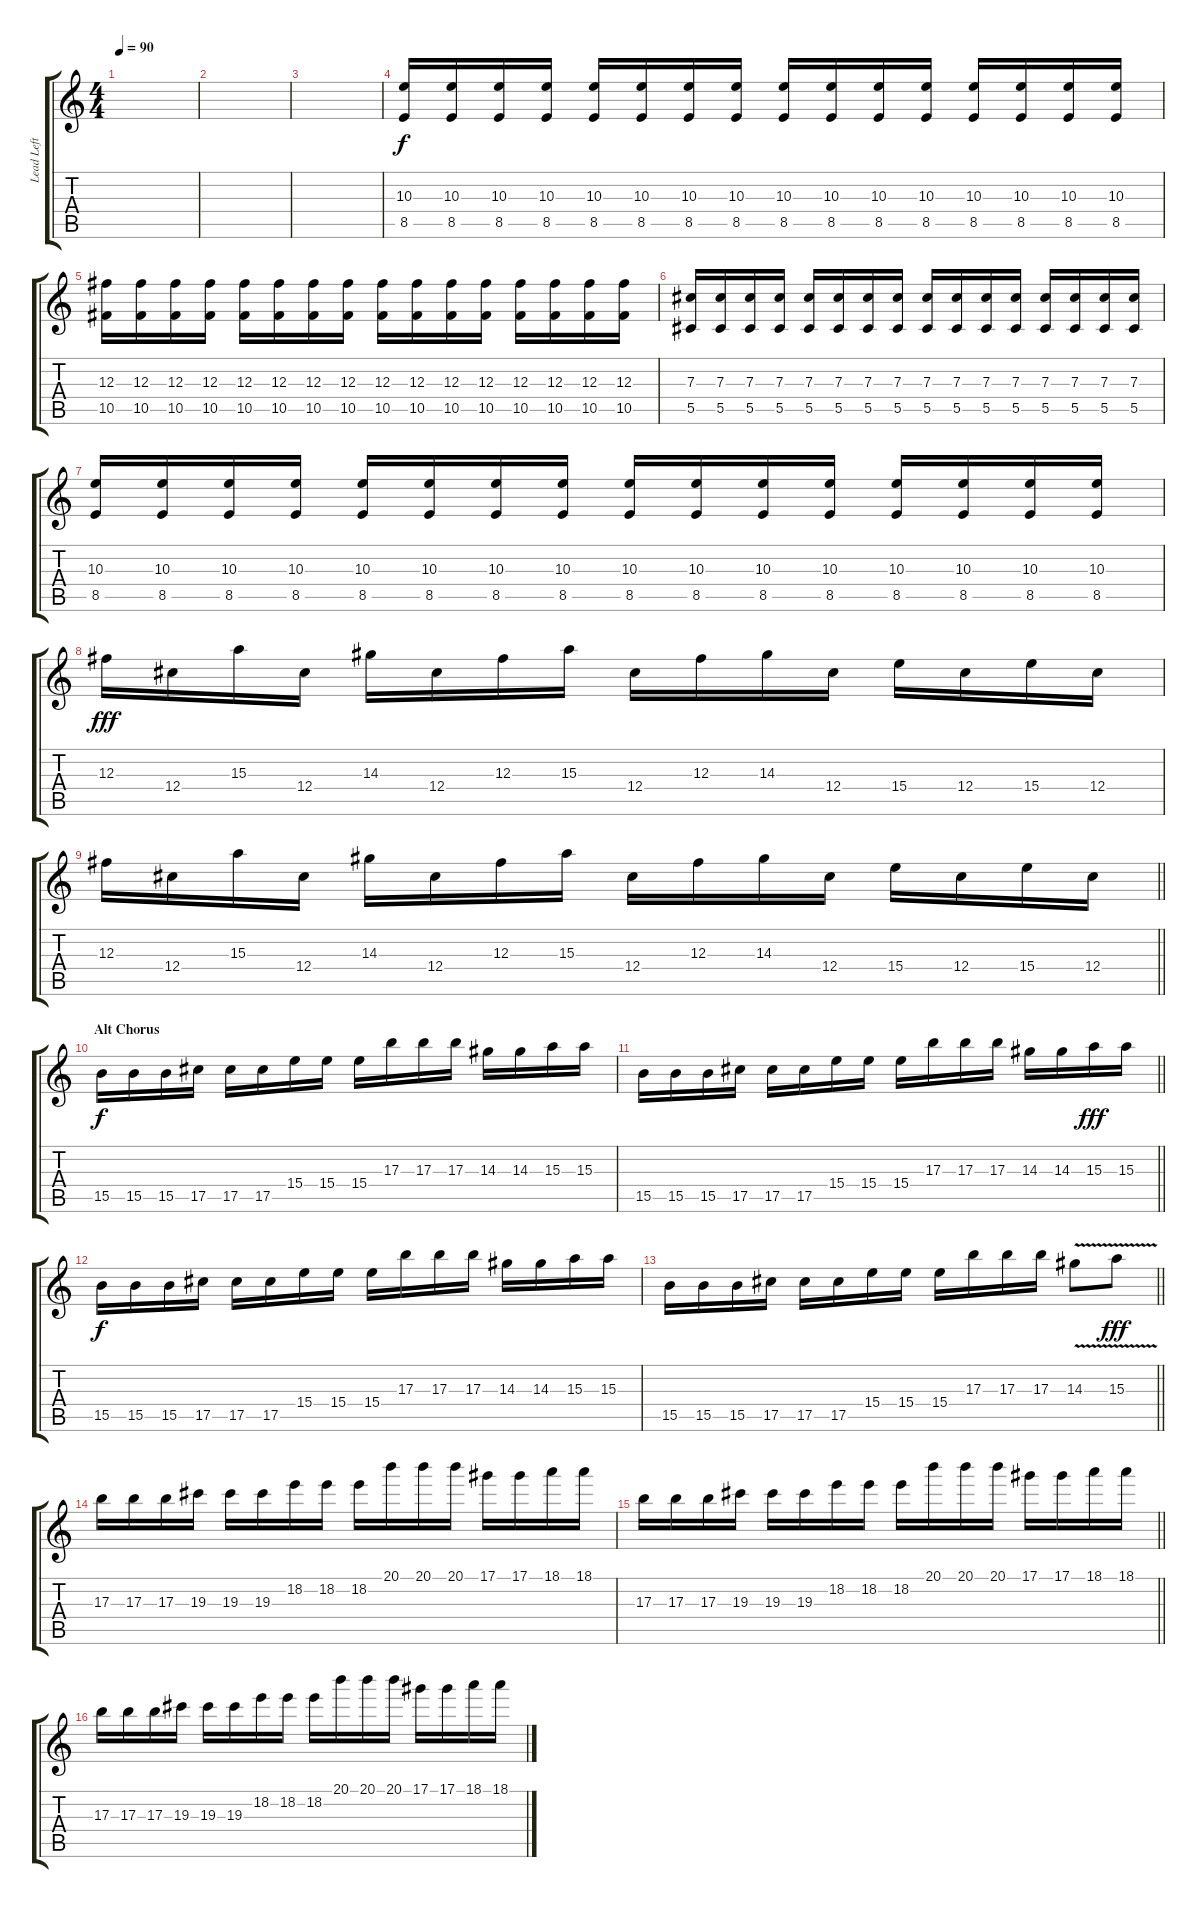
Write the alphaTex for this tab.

\track ("Lead Left" "Lead Left") {instrument overdrivenguitar}
\staff {score tabs}
\tuning (Eb4 Bb3 Gb3 Db3 Ab2 Db2) {hide}
\ts (4 4)
\tempo 90
\clef g2
\ks c
|
|
|
(10.3 8.5).16 (10.3 8.5).16 (10.3 8.5).16 (10.3 8.5).16 (10.3 8.5).16 (10.3 8.5).16 (10.3 8.5).16 (10.3 8.5).16 (10.3 8.5).16 (10.3 8.5).16 (10.3 8.5).16 (10.3 8.5).16 (10.3 8.5).16 (10.3 8.5).16 (10.3 8.5).16 (10.3 8.5).16 |
(12.3 10.5).16 (12.3 10.5).16 (12.3 10.5).16 (12.3 10.5).16 (12.3 10.5).16 (12.3 10.5).16 (12.3 10.5).16 (12.3 10.5).16 (12.3 10.5).16 (12.3 10.5).16 (12.3 10.5).16 (12.3 10.5).16 (12.3 10.5).16 (12.3 10.5).16 (12.3 10.5).16 (12.3 10.5).16 |
(7.3 5.5).16 (7.3 5.5).16 (7.3 5.5).16 (7.3 5.5).16 (7.3 5.5).16 (7.3 5.5).16 (7.3 5.5).16 (7.3 5.5).16 (7.3 5.5).16 (7.3 5.5).16 (7.3 5.5).16 (7.3 5.5).16 (7.3 5.5).16 (7.3 5.5).16 (7.3 5.5).16 (7.3 5.5).16 |
(10.3 8.5).16 (10.3 8.5).16 (10.3 8.5).16 (10.3 8.5).16 (10.3 8.5).16 (10.3 8.5).16 (10.3 8.5).16 (10.3 8.5).16 (10.3 8.5).16 (10.3 8.5).16 (10.3 8.5).16 (10.3 8.5).16 (10.3 8.5).16 (10.3 8.5).16 (10.3 8.5).16 (10.3 8.5).16 |
12.3.16{dy fff} 12.4.16 15.3.16 12.4.16 14.3.16 12.4.16 12.3.16 15.3.16 12.4.16 12.3.16 14.3.16 12.4.16 15.4.16 12.4.16 15.4.16 12.4.16 |
\barLineRight lightlight
12.3.16 12.4.16 15.3.16 12.4.16 14.3.16 12.4.16 12.3.16 15.3.16 12.4.16 12.3.16 14.3.16 12.4.16 15.4.16 12.4.16 15.4.16 12.4.16 |
\section ("" "Alt Chorus")
15.5.16{dy f} 15.5.16 15.5.16 17.5.16 17.5.16 17.5.16 15.4.16 15.4.16 15.4.16 17.3.16 17.3.16 17.3.16 14.3.16 14.3.16 15.3.16 15.3.16 |
\barLineRight lightlight
15.5.16 15.5.16 15.5.16 17.5.16 17.5.16 17.5.16 15.4.16 15.4.16 15.4.16 17.3.16 17.3.16 17.3.16 14.3.16 14.3.16 15.3.16{dy fff} 15.3.16 |
15.5.16{dy f} 15.5.16 15.5.16 17.5.16 17.5.16 17.5.16 15.4.16 15.4.16 15.4.16 17.3.16 17.3.16 17.3.16 14.3.16 14.3.16 15.3.16 15.3.16 |
\barLineRight lightlight
15.5.16 15.5.16 15.5.16 17.5.16 17.5.16 17.5.16 15.4.16 15.4.16 15.4.16 17.3.16 17.3.16 17.3.16 14.3{v}.8 15.3{v}.8{dy fff} |
17.3.16 17.3.16 17.3.16 19.3.16 19.3.16 19.3.16 18.2.16 18.2.16 18.2.16 20.1.16 20.1.16 20.1.16 17.1.16 17.1.16 18.1.16 18.1.16 |
\barLineRight lightlight
17.3.16 17.3.16 17.3.16 19.3.16 19.3.16 19.3.16 18.2.16 18.2.16 18.2.16 20.1.16 20.1.16 20.1.16 17.1.16 17.1.16 18.1.16 18.1.16 |
17.3.16 17.3.16 17.3.16 19.3.16 19.3.16 19.3.16 18.2.16 18.2.16 18.2.16 20.1.16 20.1.16 20.1.16 17.1.16 17.1.16 18.1.16 18.1.16
